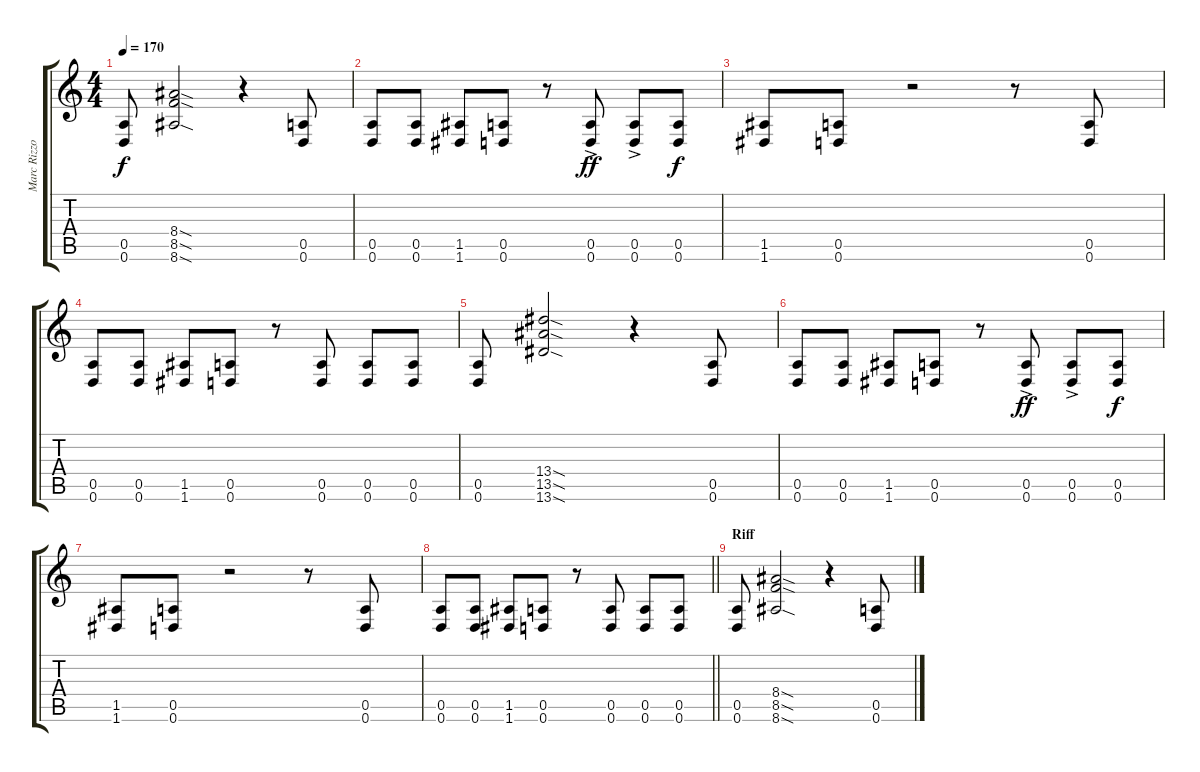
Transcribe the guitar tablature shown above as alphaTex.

\track ("Marc Rizzo" "Marc Rizzo") {instrument distortionguitar}
\staff {score tabs}
\tuning (E4 B3 G3 D3 A2 D2) {hide}
\ts (4 4)
\tempo 170
\clef g2
\ks c
(0.5 0.6).8{dy f} (8.4{sod} 8.5{sod} 8.6{sod}).2 r.4 (0.5 0.6).8 |
(0.5 0.6).8 (0.5 0.6).8 (1.5 1.6).8 (0.5 0.6).8 r.8 (0.5{ac} 0.6{ac}).8{dy ff} (0.5{ac} 0.6{ac}).8 (0.5 0.6).8{dy f} |
(1.5 1.6).8 (0.5 0.6).8 r.2 r.8 (0.5 0.6).8 |
(0.5 0.6).8 (0.5 0.6).8 (1.5 1.6).8 (0.5 0.6).8 r.8 (0.5 0.6).8 (0.5 0.6).8 (0.5 0.6).8 |
(0.5 0.6).8 (13.4{sod} 13.5{sod} 13.6{sod}).2 r.4 (0.5 0.6).8 |
(0.5 0.6).8 (0.5 0.6).8 (1.5 1.6).8 (0.5 0.6).8 r.8 (0.5{ac} 0.6{ac}).8{dy ff} (0.5{ac} 0.6{ac}).8 (0.5 0.6).8{dy f} |
(1.5 1.6).8 (0.5 0.6).8 r.2 r.8 (0.5 0.6).8 |
\barLineRight lightlight
(0.5 0.6).8 (0.5 0.6).8 (1.5 1.6).8 (0.5 0.6).8 r.8 (0.5 0.6).8 (0.5 0.6).8 (0.5 0.6).8 |
\section ("" "Riff ")
(0.5 0.6).8 (8.4{sod} 8.5{sod} 8.6{sod}).2 r.4 (0.5 0.6).8
